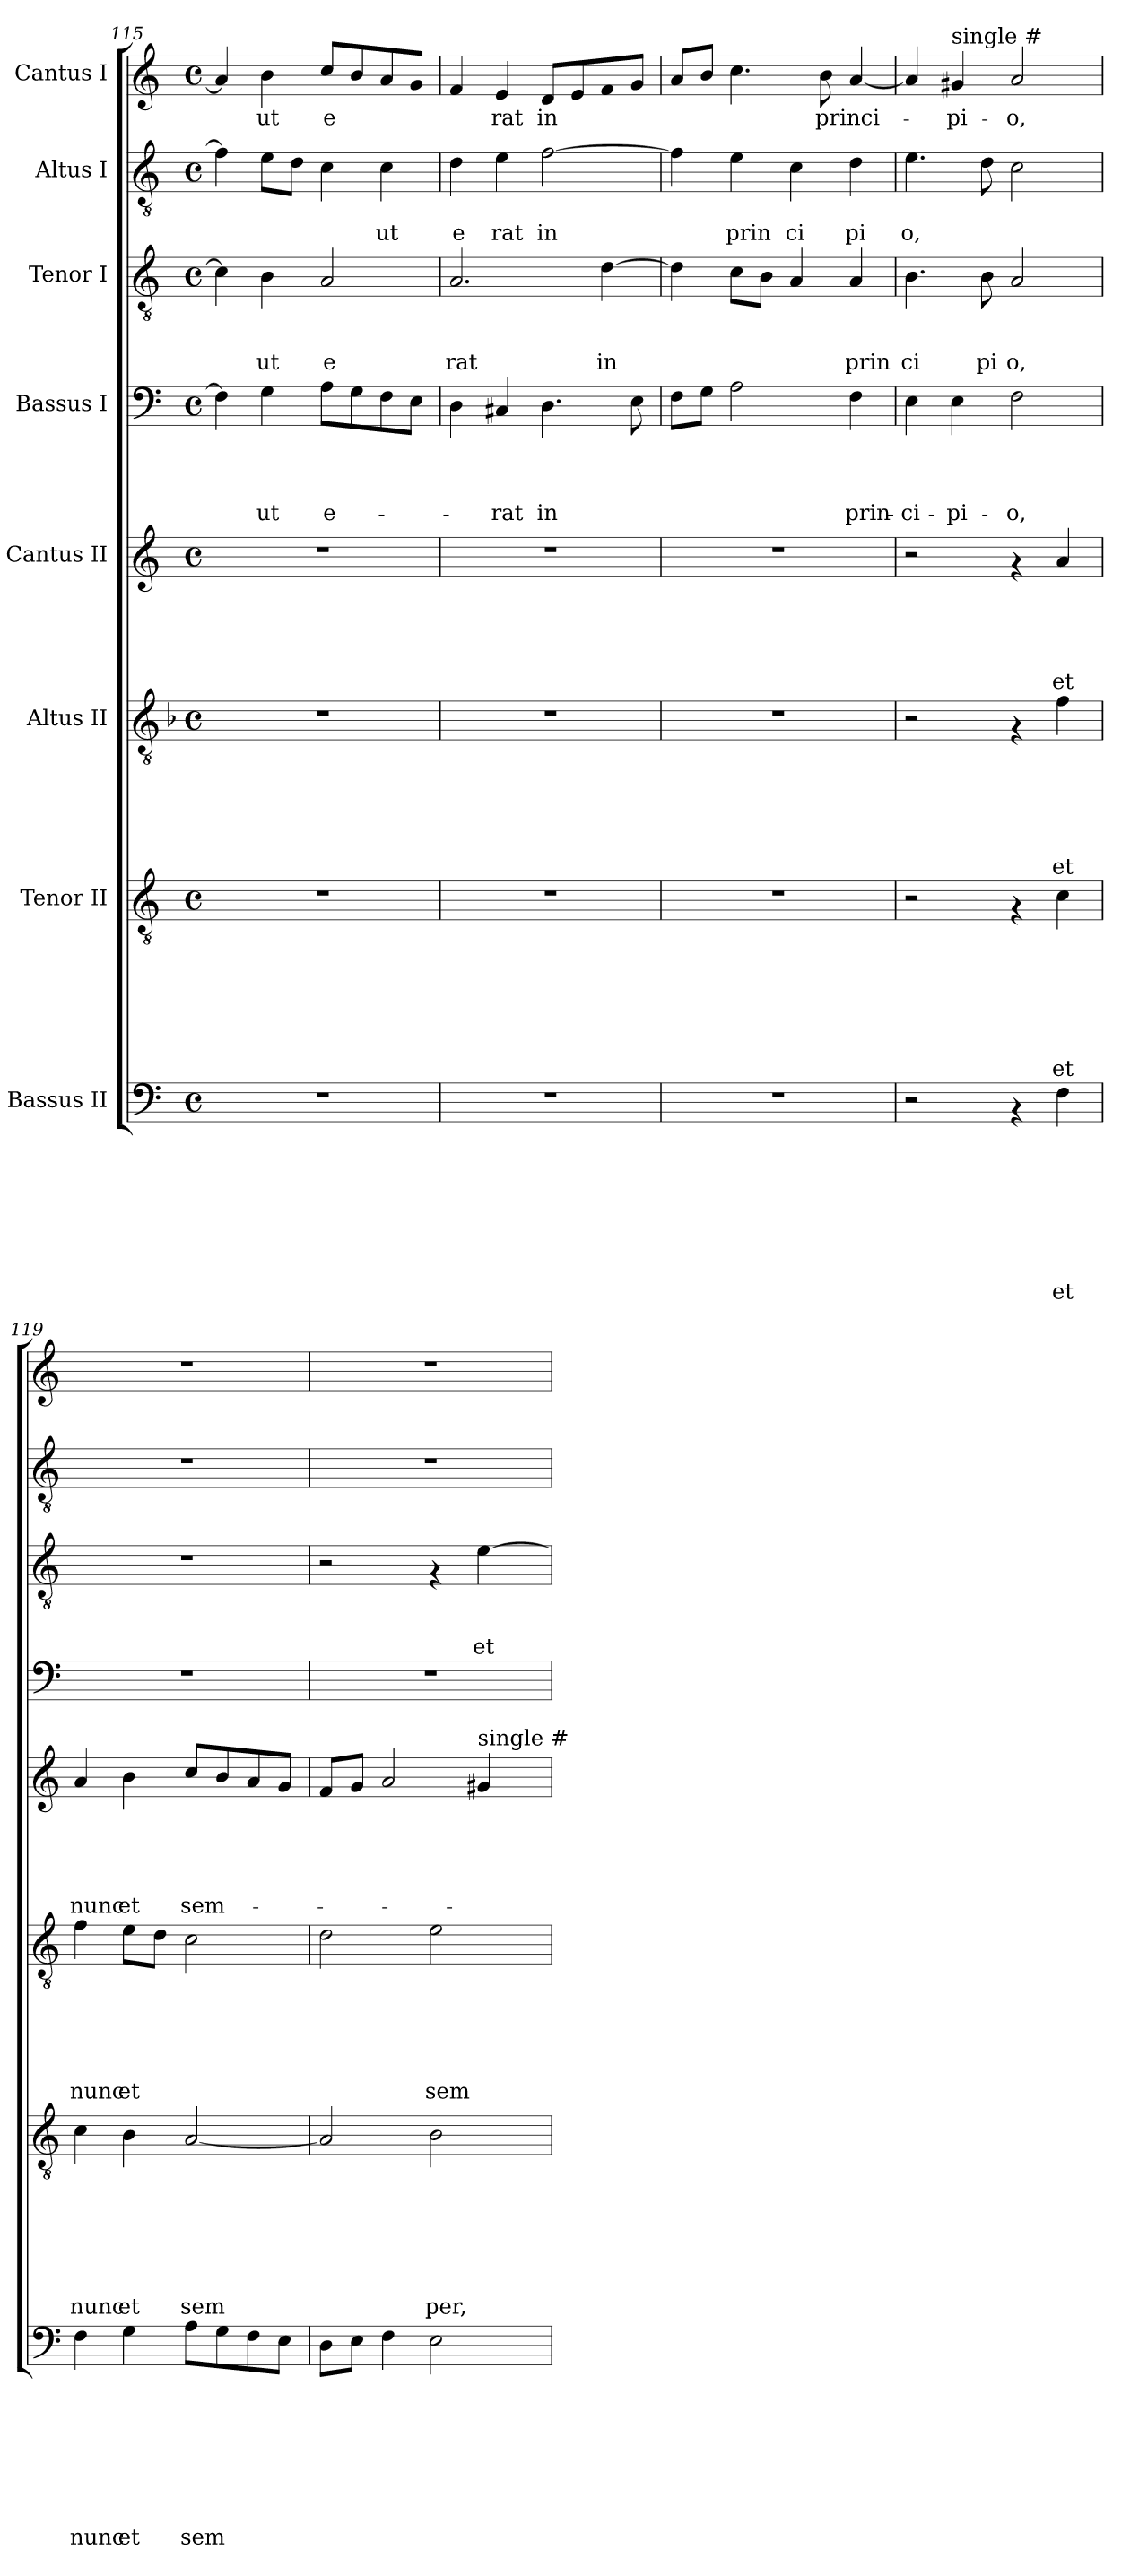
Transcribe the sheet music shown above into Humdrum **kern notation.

**kern	**text	**text	**text	**text	**text	**text	**text	**text	**kern	**text	**text	**text	**text	**text	**text	**text	**kern	**text	**text	**text	**text	**text	**text	**kern	**text	**text	**text	**text	**text	**kern	**text	**text	**text	**text	**kern	**text	**text	**text	**kern	**text	**text	**kern	**text
*part8	*part8	*part8	*part8	*part8	*part8	*part8	*part8	*part8	*part7	*part7	*part7	*part7	*part7	*part7	*part7	*part7	*part6	*part6	*part6	*part6	*part6	*part6	*part6	*part5	*part5	*part5	*part5	*part5	*part5	*part4	*part4	*part4	*part4	*part4	*part3	*part3	*part3	*part3	*part2	*part2	*part2	*part1	*part1
*staff8	*staff8	*staff8	*staff8	*staff8	*staff8	*staff8	*staff8	*staff8	*staff7	*staff7	*staff7	*staff7	*staff7	*staff7	*staff7	*staff7	*staff6	*staff6	*staff6	*staff6	*staff6	*staff6	*staff6	*staff5	*staff5	*staff5	*staff5	*staff5	*staff5	*staff4	*staff4	*staff4	*staff4	*staff4	*staff3	*staff3	*staff3	*staff3	*staff2	*staff2	*staff2	*staff1	*staff1
*I"Bassus II	*	*	*	*	*	*	*	*	*I"Tenor II	*	*	*	*	*	*	*	*I"Altus II	*	*	*	*	*	*	*I"Cantus II	*	*	*	*	*	*I"Bassus I	*	*	*	*	*I"Tenor I	*	*	*	*I"Altus I	*	*	*I"Cantus I	*
*clefF4	*	*	*	*	*	*	*	*	*clefGv2	*	*	*	*	*	*	*	*clefGv2	*	*	*	*	*	*	*clefG2	*	*	*	*	*	*clefF4	*	*	*	*	*clefGv2	*	*	*	*clefGv2	*	*	*clefG2	*
*k[]	*	*	*	*	*	*	*	*	*k[]	*	*	*	*	*	*	*	*k[b-]	*	*	*	*	*	*	*k[]	*	*	*	*	*	*k[]	*	*	*	*	*k[]	*	*	*	*k[]	*	*	*k[]	*
*C:	*	*	*	*	*	*	*	*	*C:	*	*	*	*	*	*	*	*F:	*	*	*	*	*	*	*C:	*	*	*	*	*	*C:	*	*	*	*	*C:	*	*	*	*C:	*	*	*C:	*
*M4/4	*	*	*	*	*	*	*	*	*M4/4	*	*	*	*	*	*	*	*M4/4	*	*	*	*	*	*	*M4/4	*	*	*	*	*	*M4/4	*	*	*	*	*M4/4	*	*	*	*M4/4	*	*	*M4/4	*
*met(c)	*	*	*	*	*	*	*	*	*met(c)	*	*	*	*	*	*	*	*met(c)	*	*	*	*	*	*	*met(c)	*	*	*	*	*	*met(c)	*	*	*	*	*met(c)	*	*	*	*met(c)	*	*	*met(c)	*
=115	=115	=115	=115	=115	=115	=115	=115	=115	=115	=115	=115	=115	=115	=115	=115	=115	=115	=115	=115	=115	=115	=115	=115	=115	=115	=115	=115	=115	=115	=115	=115	=115	=115	=115	=115	=115	=115	=115	=115	=115	=115	=115	=115
1r	.	.	.	.	.	.	.	.	1r	.	.	.	.	.	.	.	1r	.	.	.	.	.	.	1r	.	.	.	.	.	4F\]	.	.	.	.	4c\]	.	.	.	4f\]	.	.	4a/]	.
!	!	!	!	!	!	!	!	!	!	!	!	!	!	!	!	!	!	!	!	!	!	!	!	!	!	!	!	!	!	!	!	!	!	!LO:LY:b	!	!	!	!LO:LY:b	!	!	!	!	!LO:LY:b
.	.	.	.	.	.	.	.	.	.	.	.	.	.	.	.	.	.	.	.	.	.	.	.	.	.	.	.	.	.	4G\	.	.	.	-ut	4B\	.	.	ut	8e\L	.	.	4b\	ut
.	.	.	.	.	.	.	.	.	.	.	.	.	.	.	.	.	.	.	.	.	.	.	.	.	.	.	.	.	.	.	.	.	.	.	.	.	.	.	8d\J	.	.	.	.
!	!	!	!	!	!	!	!	!	!	!	!	!	!	!	!	!	!	!	!	!	!	!	!	!	!	!	!	!	!	!	!	!	!	!LO:LY:b	!	!	!	!LO:LY:b	!	!	!	!	!LO:LY:b
.	.	.	.	.	.	.	.	.	.	.	.	.	.	.	.	.	.	.	.	.	.	.	.	.	.	.	.	.	.	8A\L	.	.	.	e-	2A/	.	.	e	4c\	.	.	8cc/L	e
.	.	.	.	.	.	.	.	.	.	.	.	.	.	.	.	.	.	.	.	.	.	.	.	.	.	.	.	.	.	8G\	.	.	.	.	.	.	.	.	.	.	.	8b/	.
!	!	!	!	!	!	!	!	!	!	!	!	!	!	!	!	!	!	!	!	!	!	!	!	!	!	!	!	!	!	!	!	!	!	!	!	!	!	!	!	!	!LO:LY:b	!	!
.	.	.	.	.	.	.	.	.	.	.	.	.	.	.	.	.	.	.	.	.	.	.	.	.	.	.	.	.	.	8F\	.	.	.	.	.	.	.	.	4c\	.	ut	8a/	.
.	.	.	.	.	.	.	.	.	.	.	.	.	.	.	.	.	.	.	.	.	.	.	.	.	.	.	.	.	.	8E\J	.	.	.	.	.	.	.	.	.	.	.	8g/J	.
=116	=116	=116	=116	=116	=116	=116	=116	=116	=116	=116	=116	=116	=116	=116	=116	=116	=116	=116	=116	=116	=116	=116	=116	=116	=116	=116	=116	=116	=116	=116	=116	=116	=116	=116	=116	=116	=116	=116	=116	=116	=116	=116	=116
!	!	!	!	!	!	!	!	!	!	!	!	!	!	!	!	!	!	!	!	!	!	!	!	!	!	!	!	!	!	!	!	!	!	!	!	!	!	!LO:LY:b	!	!	!LO:LY:b	!	!
1r	.	.	.	.	.	.	.	.	1r	.	.	.	.	.	.	.	1r	.	.	.	.	.	.	1r	.	.	.	.	.	4D\	.	.	.	.	2.A/	.	.	rat	4d\	.	e	4f/	.
!	!	!	!	!	!	!	!	!	!	!	!	!	!	!	!	!	!	!	!	!	!	!	!	!	!	!	!	!	!	!	!	!	!	!LO:LY:b	!	!	!	!	!	!	!LO:LY:b	!	!LO:LY:b
.	.	.	.	.	.	.	.	.	.	.	.	.	.	.	.	.	.	.	.	.	.	.	.	.	.	.	.	.	.	4C#X/	.	.	.	-rat	.	.	.	.	4e\	.	rat	4e/	rat
!	!	!	!	!	!	!	!	!	!	!	!	!	!	!	!	!	!	!	!	!	!	!	!	!	!	!	!	!	!	!	!	!	!	!LO:LY:b	!	!	!	!	!	!	!LO:LY:b	!	!LO:LY:b
.	.	.	.	.	.	.	.	.	.	.	.	.	.	.	.	.	.	.	.	.	.	.	.	.	.	.	.	.	.	4.D\	.	.	.	in	.	.	.	.	[<2f\	.	in	8d/L	in
.	.	.	.	.	.	.	.	.	.	.	.	.	.	.	.	.	.	.	.	.	.	.	.	.	.	.	.	.	.	.	.	.	.	.	.	.	.	.	.	.	.	8e/	.
!	!	!	!	!	!	!	!	!	!	!	!	!	!	!	!	!	!	!	!	!	!	!	!	!	!	!	!	!	!	!	!	!	!	!	!	!	!	!LO:LY:b	!	!	!	!	!
.	.	.	.	.	.	.	.	.	.	.	.	.	.	.	.	.	.	.	.	.	.	.	.	.	.	.	.	.	.	.	.	.	.	.	[<4d\	.	.	in	.	.	.	8f/	.
.	.	.	.	.	.	.	.	.	.	.	.	.	.	.	.	.	.	.	.	.	.	.	.	.	.	.	.	.	.	8E\	.	.	.	.	.	.	.	.	.	.	.	8g/J	.
!!LO:PB:g=z
=117	=117	=117	=117	=117	=117	=117	=117	=117	=117	=117	=117	=117	=117	=117	=117	=117	=117	=117	=117	=117	=117	=117	=117	=117	=117	=117	=117	=117	=117	=117	=117	=117	=117	=117	=117	=117	=117	=117	=117	=117	=117	=117	=117
*	*	*	*	*	*	*	*	*	*	*	*	*	*	*	*	*	*k[]	*	*	*	*	*	*	*	*	*	*	*	*	*	*	*	*	*	*	*	*	*	*	*	*	*	*
*	*	*	*	*	*	*	*	*	*	*	*	*	*	*	*	*	*C:	*	*	*	*	*	*	*	*	*	*	*	*	*	*	*	*	*	*	*	*	*	*	*	*	*	*
1r	.	.	.	.	.	.	.	.	1r	.	.	.	.	.	.	.	1r	.	.	.	.	.	.	1r	.	.	.	.	.	8F\L	.	.	.	.	4d\]	.	.	.	4f\]	.	.	8a/L	.
.	.	.	.	.	.	.	.	.	.	.	.	.	.	.	.	.	.	.	.	.	.	.	.	.	.	.	.	.	.	8G\J	.	.	.	.	.	.	.	.	.	.	.	8b/J	.
!	!	!	!	!	!	!	!	!	!	!	!	!	!	!	!	!	!	!	!	!	!	!	!	!	!	!	!	!	!	!	!	!	!	!	!	!	!	!	!	!	!LO:LY:b	!	!
.	.	.	.	.	.	.	.	.	.	.	.	.	.	.	.	.	.	.	.	.	.	.	.	.	.	.	.	.	.	2A\	.	.	.	.	8c\L	.	.	.	4e\	.	prin	4.cc\	.
.	.	.	.	.	.	.	.	.	.	.	.	.	.	.	.	.	.	.	.	.	.	.	.	.	.	.	.	.	.	.	.	.	.	.	8B\J	.	.	.	.	.	.	.	.
!	!	!	!	!	!	!	!	!	!	!	!	!	!	!	!	!	!	!	!	!	!	!	!	!	!	!	!	!	!	!	!	!	!	!	!	!	!	!	!	!	!LO:LY:b	!	!
.	.	.	.	.	.	.	.	.	.	.	.	.	.	.	.	.	.	.	.	.	.	.	.	.	.	.	.	.	.	.	.	.	.	.	4A/	.	.	.	4c\	.	ci	.	.
!	!	!	!	!	!	!	!	!	!	!	!	!	!	!	!	!	!	!	!	!	!	!	!	!	!	!	!	!	!	!	!	!	!	!	!	!	!	!	!	!	!	!	!LO:LY:b
.	.	.	.	.	.	.	.	.	.	.	.	.	.	.	.	.	.	.	.	.	.	.	.	.	.	.	.	.	.	.	.	.	.	.	.	.	.	.	.	.	.	8b\	princi-
!	!	!	!	!	!	!	!	!	!	!	!	!	!	!	!	!	!	!	!	!	!	!	!	!	!	!	!	!	!	!	!	!	!	!LO:LY:b	!	!	!	!LO:LY:b	!	!	!LO:LY:b	!	!
.	.	.	.	.	.	.	.	.	.	.	.	.	.	.	.	.	.	.	.	.	.	.	.	.	.	.	.	.	.	4F\	.	.	.	prin-	4A/	.	.	prin	4d\	.	pi	[<4a/	.
=118	=118	=118	=118	=118	=118	=118	=118	=118	=118	=118	=118	=118	=118	=118	=118	=118	=118	=118	=118	=118	=118	=118	=118	=118	=118	=118	=118	=118	=118	=118	=118	=118	=118	=118	=118	=118	=118	=118	=118	=118	=118	=118	=118
!	!	!	!	!	!	!	!	!	!	!	!	!	!	!	!	!	!	!	!	!	!	!	!	!	!	!	!	!	!	!	!	!	!	!LO:LY:b	!	!	!	!LO:LY:b	!	!	!LO:LY:b	!	!
2r	.	.	.	.	.	.	.	.	2r	.	.	.	.	.	.	.	2r	.	.	.	.	.	.	2r	.	.	.	.	.	4E\	.	.	.	-ci-	4.B\	.	.	ci	4.e\	.	o,	4a/]	.
!	!	!	!	!	!	!	!	!	!	!	!	!	!	!	!	!	!	!	!	!	!	!	!	!	!	!	!	!	!	!	!	!	!	!	!	!	!	!	!	!	!	!LO:TX:a:t=single #	!
!	!	!	!	!	!	!	!	!	!	!	!	!	!	!	!	!	!	!	!	!	!	!	!	!	!	!	!	!	!	!	!	!	!	!LO:LY:b	!	!	!	!	!	!	!	!	!LO:LY:b
.	.	.	.	.	.	.	.	.	.	.	.	.	.	.	.	.	.	.	.	.	.	.	.	.	.	.	.	.	.	4E\	.	.	.	-pi-	.	.	.	.	.	.	.	4g#/	-pi-
!	!	!	!	!	!	!	!	!	!	!	!	!	!	!	!	!	!	!	!	!	!	!	!	!	!	!	!	!	!	!	!	!	!	!	!	!	!	!LO:LY:b	!	!	!	!	!
.	.	.	.	.	.	.	.	.	.	.	.	.	.	.	.	.	.	.	.	.	.	.	.	.	.	.	.	.	.	.	.	.	.	.	8B\	.	.	pi	8d\	.	.	.	.
!	!	!	!	!	!	!	!	!	!	!	!	!	!	!	!	!	!	!	!	!	!	!	!	!	!	!	!	!	!	!	!	!	!	!LO:LY:b	!	!	!	!LO:LY:b	!	!	!	!	!LO:LY:b
4rAA	.	.	.	.	.	.	.	.	4rF	.	.	.	.	.	.	.	4rF	.	.	.	.	.	.	4rf	.	.	.	.	.	2F\	.	.	.	-o,	2A/	.	.	o,	2c\	.	.	2a/	-o,
!	!	!	!	!	!	!	!	!LO:LY:b	!	!	!	!	!	!	!	!LO:LY:b	!	!	!	!	!	!	!LO:LY:b	!	!	!	!	!	!LO:LY:b	!	!	!	!	!	!	!	!	!	!	!	!	!	!
4F\	.	.	.	.	.	.	.	et	4c\	.	.	.	.	.	.	et	4f\	.	.	.	.	.	et	4a/	.	.	.	.	et	.	.	.	.	.	.	.	.	.	.	.	.	.	.
=119	=119	=119	=119	=119	=119	=119	=119	=119	=119	=119	=119	=119	=119	=119	=119	=119	=119	=119	=119	=119	=119	=119	=119	=119	=119	=119	=119	=119	=119	=119	=119	=119	=119	=119	=119	=119	=119	=119	=119	=119	=119	=119	=119
!	!	!	!	!	!	!	!	!LO:LY:b	!	!	!	!	!	!	!	!LO:LY:b	!	!	!	!	!	!	!LO:LY:b	!	!	!	!	!	!LO:LY:b	!	!	!	!	!	!	!	!	!	!	!	!	!	!
4F\	.	.	.	.	.	.	.	nunc	4c\	.	.	.	.	.	.	nunc	4f\	.	.	.	.	.	nunc	4a/	.	.	.	.	nunc	1r	.	.	.	.	1r	.	.	.	1r	.	.	1r	.
!	!	!	!	!	!	!	!	!LO:LY:b	!	!	!	!	!	!	!	!LO:LY:b	!	!	!	!	!	!	!LO:LY:b	!	!	!	!	!	!LO:LY:b	!	!	!	!	!	!	!	!	!	!	!	!	!	!
4G\	.	.	.	.	.	.	.	et	4B\	.	.	.	.	.	.	et	8e\L	.	.	.	.	.	et	4b\	.	.	.	.	et	.	.	.	.	.	.	.	.	.	.	.	.	.	.
.	.	.	.	.	.	.	.	.	.	.	.	.	.	.	.	.	8d\J	.	.	.	.	.	.	.	.	.	.	.	.	.	.	.	.	.	.	.	.	.	.	.	.	.	.
!	!	!	!	!	!	!	!	!LO:LY:b	!	!	!	!	!	!	!	!LO:LY:b	!	!	!	!	!	!	!	!	!	!	!	!	!LO:LY:b	!	!	!	!	!	!	!	!	!	!	!	!	!	!
8A\L	.	.	.	.	.	.	.	sem	[<2A/	.	.	.	.	.	.	sem	2c\	.	.	.	.	.	.	8cc/L	.	.	.	.	sem-	.	.	.	.	.	.	.	.	.	.	.	.	.	.
8G\	.	.	.	.	.	.	.	.	.	.	.	.	.	.	.	.	.	.	.	.	.	.	.	8b/	.	.	.	.	.	.	.	.	.	.	.	.	.	.	.	.	.	.	.
8F\	.	.	.	.	.	.	.	.	.	.	.	.	.	.	.	.	.	.	.	.	.	.	.	8a/	.	.	.	.	.	.	.	.	.	.	.	.	.	.	.	.	.	.	.
8E\J	.	.	.	.	.	.	.	.	.	.	.	.	.	.	.	.	.	.	.	.	.	.	.	8g/J	.	.	.	.	.	.	.	.	.	.	.	.	.	.	.	.	.	.	.
=120	=120	=120	=120	=120	=120	=120	=120	=120	=120	=120	=120	=120	=120	=120	=120	=120	=120	=120	=120	=120	=120	=120	=120	=120	=120	=120	=120	=120	=120	=120	=120	=120	=120	=120	=120	=120	=120	=120	=120	=120	=120	=120	=120
8D\L	.	.	.	.	.	.	.	.	2A/]	.	.	.	.	.	.	.	2d\	.	.	.	.	.	.	8f/L	.	.	.	.	.	1r	.	.	.	.	2r	.	.	.	1r	.	.	1r	.
8E\J	.	.	.	.	.	.	.	.	.	.	.	.	.	.	.	.	.	.	.	.	.	.	.	8g/J	.	.	.	.	.	.	.	.	.	.	.	.	.	.	.	.	.	.	.
4F\	.	.	.	.	.	.	.	.	.	.	.	.	.	.	.	.	.	.	.	.	.	.	.	2a/	.	.	.	.	.	.	.	.	.	.	.	.	.	.	.	.	.	.	.
!	!	!	!	!	!	!	!	!	!	!	!	!	!	!	!	!LO:LY:b	!	!	!	!	!	!	!LO:LY:b	!	!	!	!	!	!	!	!	!	!	!	!	!	!	!	!	!	!	!	!
2E\	.	.	.	.	.	.	.	.	2B\	.	.	.	.	.	.	per,	2e\	.	.	.	.	.	sem	.	.	.	.	.	.	.	.	.	.	.	4rF	.	.	.	.	.	.	.	.
!	!	!	!	!	!	!	!	!	!	!	!	!	!	!	!	!	!	!	!	!	!	!	!	!LO:TX:a:t=single #	!	!	!	!	!	!	!	!	!	!	!	!	!	!	!	!	!	!	!
!	!	!	!	!	!	!	!	!	!	!	!	!	!	!	!	!	!	!	!	!	!	!	!	!	!	!	!	!	!	!	!	!	!	!	!	!	!	!LO:LY:b	!	!	!	!	!
.	.	.	.	.	.	.	.	.	.	.	.	.	.	.	.	.	.	.	.	.	.	.	.	4g#/	.	.	.	.	.	.	.	.	.	.	[>4e\	.	.	et	.	.	.	.	.
=	=	=	=	=	=	=	=	=	=	=	=	=	=	=	=	=	=	=	=	=	=	=	=	=	=	=	=	=	=	=	=	=	=	=	=	=	=	=	=	=	=	=	=
*-	*-	*-	*-	*-	*-	*-	*-	*-	*-	*-	*-	*-	*-	*-	*-	*-	*-	*-	*-	*-	*-	*-	*-	*-	*-	*-	*-	*-	*-	*-	*-	*-	*-	*-	*-	*-	*-	*-	*-	*-	*-	*-	*-
